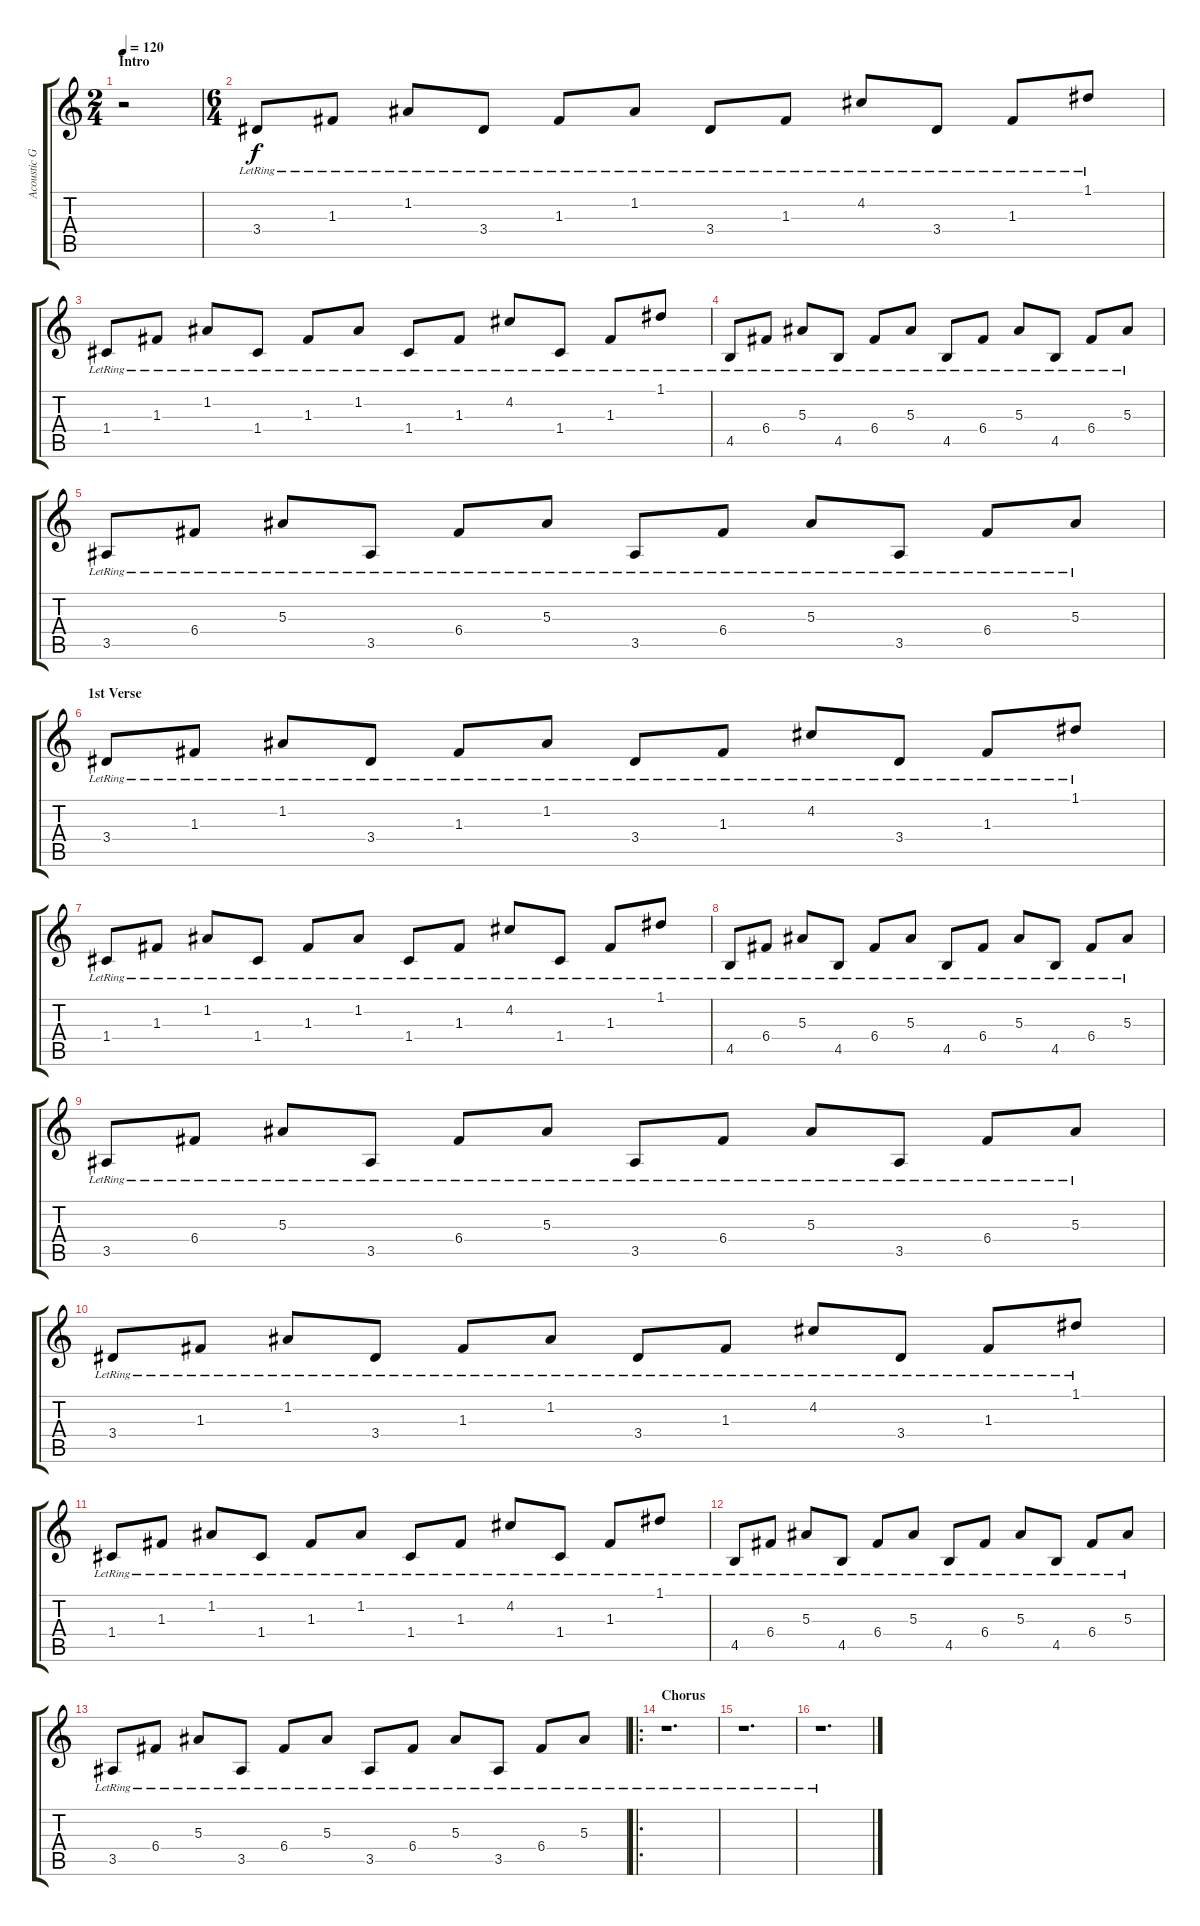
\track ("Acoustic Guitar 2" "Acoustic G") {instrument acousticguitarnylon}
\staff {score tabs}
\tuning (D4 A3 F3 C3 G2 C2) {hide}
\ts (2 4)
\section ("" "Intro")
\tempo 120
\clef g2
\ks c
r.2{dy f instrument acousticguitarnylon} |
\ts (6 4)
3.4{lr}.8 1.3{lr}.8 1.2{lr}.8 3.4{lr}.8 1.3{lr}.8 1.2{lr}.8 3.4{lr}.8 1.3{lr}.8 4.2{lr}.8 3.4{lr}.8 1.3{lr}.8 1.1{lr}.8 |
1.4{lr}.8 1.3{lr}.8 1.2{lr}.8 1.4{lr}.8 1.3{lr}.8 1.2{lr}.8 1.4{lr}.8 1.3{lr}.8 4.2{lr}.8 1.4{lr}.8 1.3{lr}.8 1.1{lr}.8 |
4.5{lr}.8 6.4{lr}.8 5.3{lr}.8 4.5{lr}.8 6.4{lr}.8 5.3{lr}.8 4.5{lr}.8 6.4{lr}.8 5.3{lr}.8 4.5{lr}.8 6.4{lr}.8 5.3{lr}.8 |
3.5{lr}.8 6.4{lr}.8 5.3{lr}.8 3.5{lr}.8 6.4{lr}.8 5.3{lr}.8 3.5{lr}.8 6.4{lr}.8 5.3{lr}.8 3.5{lr}.8 6.4{lr}.8 5.3{lr}.8 |
\section ("" "1st Verse")
3.4{lr}.8 1.3{lr}.8 1.2{lr}.8 3.4{lr}.8 1.3{lr}.8 1.2{lr}.8 3.4{lr}.8 1.3{lr}.8 4.2{lr}.8 3.4{lr}.8 1.3{lr}.8 1.1{lr}.8 |
1.4{lr}.8 1.3{lr}.8 1.2{lr}.8 1.4{lr}.8 1.3{lr}.8 1.2{lr}.8 1.4{lr}.8 1.3{lr}.8 4.2{lr}.8 1.4{lr}.8 1.3{lr}.8 1.1{lr}.8 |
4.5{lr}.8 6.4{lr}.8 5.3{lr}.8 4.5{lr}.8 6.4{lr}.8 5.3{lr}.8 4.5{lr}.8 6.4{lr}.8 5.3{lr}.8 4.5{lr}.8 6.4{lr}.8 5.3{lr}.8 |
3.5{lr}.8 6.4{lr}.8 5.3{lr}.8 3.5{lr}.8 6.4{lr}.8 5.3{lr}.8 3.5{lr}.8 6.4{lr}.8 5.3{lr}.8 3.5{lr}.8 6.4{lr}.8 5.3{lr}.8 |
3.4{lr}.8 1.3{lr}.8 1.2{lr}.8 3.4{lr}.8 1.3{lr}.8 1.2{lr}.8 3.4{lr}.8 1.3{lr}.8 4.2{lr}.8 3.4{lr}.8 1.3{lr}.8 1.1{lr}.8 |
1.4{lr}.8 1.3{lr}.8 1.2{lr}.8 1.4{lr}.8 1.3{lr}.8 1.2{lr}.8 1.4{lr}.8 1.3{lr}.8 4.2{lr}.8 1.4{lr}.8 1.3{lr}.8 1.1{lr}.8 |
4.5{lr}.8 6.4{lr}.8 5.3{lr}.8 4.5{lr}.8 6.4{lr}.8 5.3{lr}.8 4.5{lr}.8 6.4{lr}.8 5.3{lr}.8 4.5{lr}.8 6.4{lr}.8 5.3{lr}.8 |
3.5{lr}.8 6.4{lr}.8 5.3{lr}.8 3.5{lr}.8 6.4{lr}.8 5.3{lr}.8 3.5{lr}.8 6.4{lr}.8 5.3{lr}.8 3.5{lr}.8 6.4{lr}.8 5.3{lr}.8 |
\ro
\section ("" "Chorus")
r.1{d} |
r.1{d} |
r.1{d}
